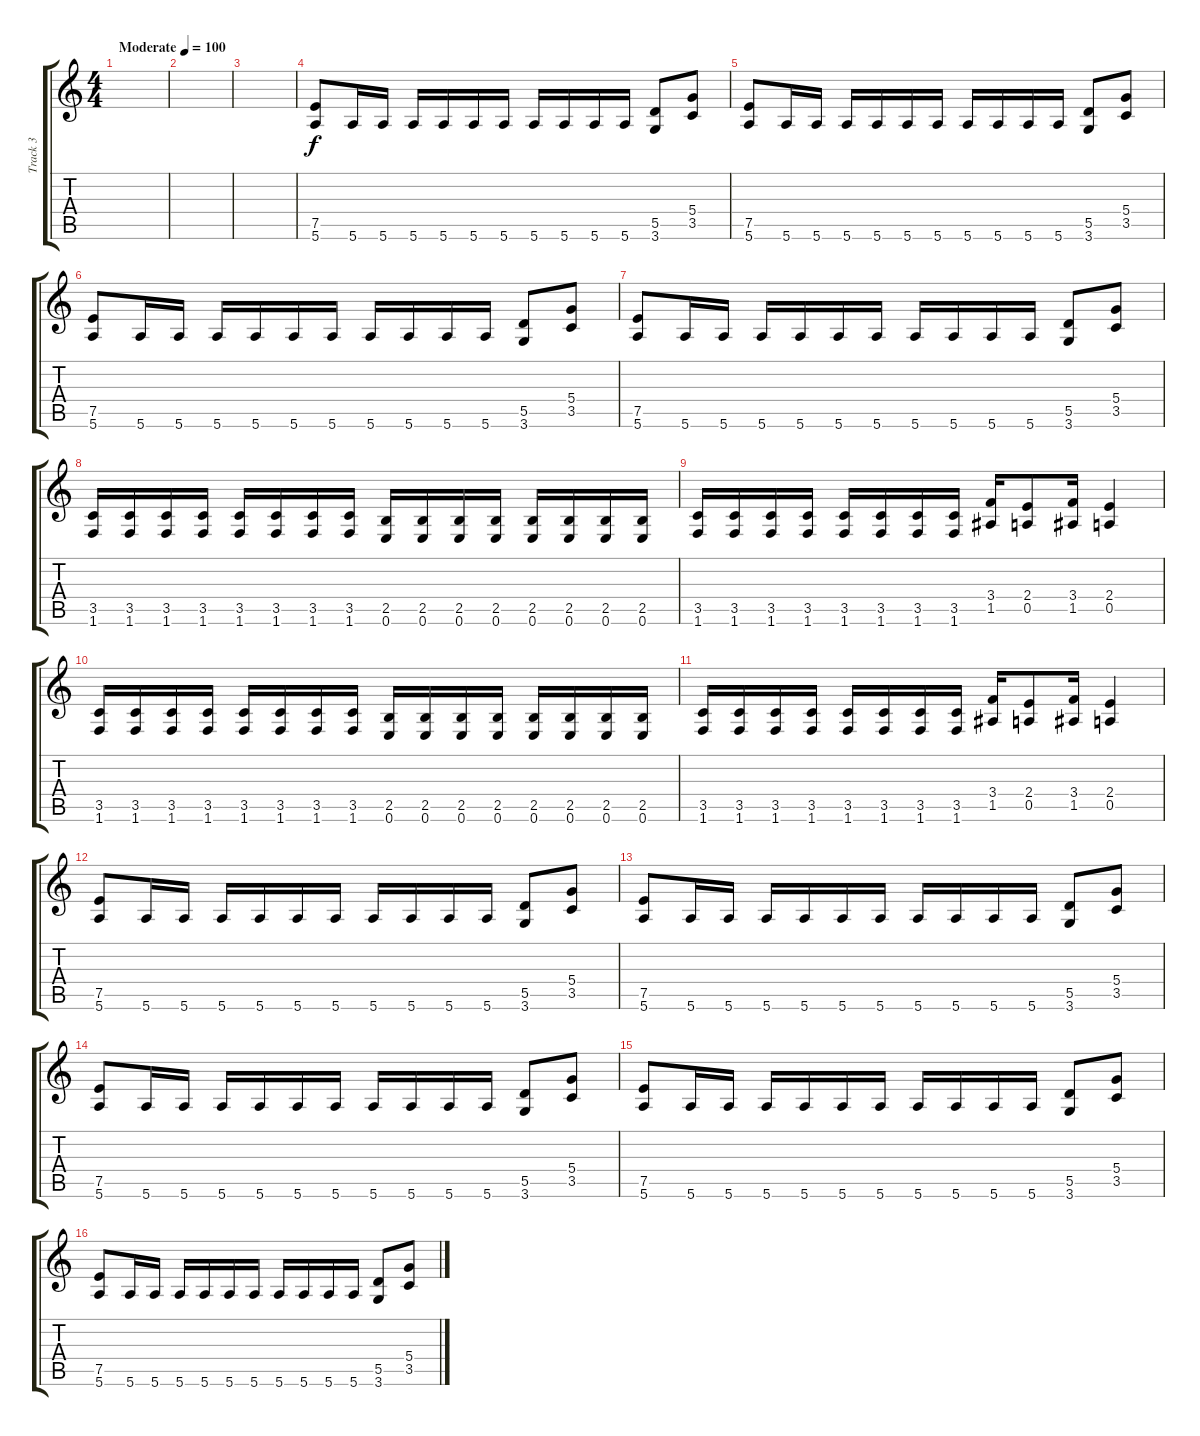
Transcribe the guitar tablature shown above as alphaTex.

\track ("Track 3" "Track 3") {instrument distortionguitar}
\staff {score tabs}
\tuning (E4 B3 G3 D3 A2 E2) {hide}
\ts (4 4)
\tempo (100 "Moderate")
\clef g2
\ks c
|
|
|
(7.5 5.6).8 5.6.16 5.6.16 5.6.16 5.6.16 5.6.16 5.6.16 5.6.16 5.6.16 5.6.16 5.6.16 (5.5 3.6).8 (5.4 3.5).8 |
(7.5 5.6).8 5.6.16 5.6.16 5.6.16 5.6.16 5.6.16 5.6.16 5.6.16 5.6.16 5.6.16 5.6.16 (5.5 3.6).8 (5.4 3.5).8 |
(7.5 5.6).8 5.6.16 5.6.16 5.6.16 5.6.16 5.6.16 5.6.16 5.6.16 5.6.16 5.6.16 5.6.16 (5.5 3.6).8 (5.4 3.5).8 |
(7.5 5.6).8 5.6.16 5.6.16 5.6.16 5.6.16 5.6.16 5.6.16 5.6.16 5.6.16 5.6.16 5.6.16 (5.5 3.6).8 (5.4 3.5).8 |
(3.5 1.6).16 (3.5 1.6).16 (3.5 1.6).16 (3.5 1.6).16 (3.5 1.6).16 (3.5 1.6).16 (3.5 1.6).16 (3.5 1.6).16 (2.5 0.6).16 (2.5 0.6).16 (2.5 0.6).16 (2.5 0.6).16 (2.5 0.6).16 (2.5 0.6).16 (2.5 0.6).16 (2.5 0.6).16 |
(3.5 1.6).16 (3.5 1.6).16 (3.5 1.6).16 (3.5 1.6).16 (3.5 1.6).16 (3.5 1.6).16 (3.5 1.6).16 (3.5 1.6).16 (3.4 1.5).16 (2.4 0.5).8 (3.4 1.5).16 (2.4 0.5).4 |
(3.5 1.6).16 (3.5 1.6).16 (3.5 1.6).16 (3.5 1.6).16 (3.5 1.6).16 (3.5 1.6).16 (3.5 1.6).16 (3.5 1.6).16 (2.5 0.6).16 (2.5 0.6).16 (2.5 0.6).16 (2.5 0.6).16 (2.5 0.6).16 (2.5 0.6).16 (2.5 0.6).16 (2.5 0.6).16 |
(3.5 1.6).16 (3.5 1.6).16 (3.5 1.6).16 (3.5 1.6).16 (3.5 1.6).16 (3.5 1.6).16 (3.5 1.6).16 (3.5 1.6).16 (3.4 1.5).16 (2.4 0.5).8 (3.4 1.5).16 (2.4 0.5).4 |
(7.5 5.6).8 5.6.16 5.6.16 5.6.16 5.6.16 5.6.16 5.6.16 5.6.16 5.6.16 5.6.16 5.6.16 (5.5 3.6).8 (5.4 3.5).8 |
(7.5 5.6).8 5.6.16 5.6.16 5.6.16 5.6.16 5.6.16 5.6.16 5.6.16 5.6.16 5.6.16 5.6.16 (5.5 3.6).8 (5.4 3.5).8 |
(7.5 5.6).8 5.6.16 5.6.16 5.6.16 5.6.16 5.6.16 5.6.16 5.6.16 5.6.16 5.6.16 5.6.16 (5.5 3.6).8 (5.4 3.5).8 |
(7.5 5.6).8 5.6.16 5.6.16 5.6.16 5.6.16 5.6.16 5.6.16 5.6.16 5.6.16 5.6.16 5.6.16 (5.5 3.6).8 (5.4 3.5).8 |
(7.5 5.6).8 5.6.16 5.6.16 5.6.16 5.6.16 5.6.16 5.6.16 5.6.16 5.6.16 5.6.16 5.6.16 (5.5 3.6).8 (5.4 3.5).8
